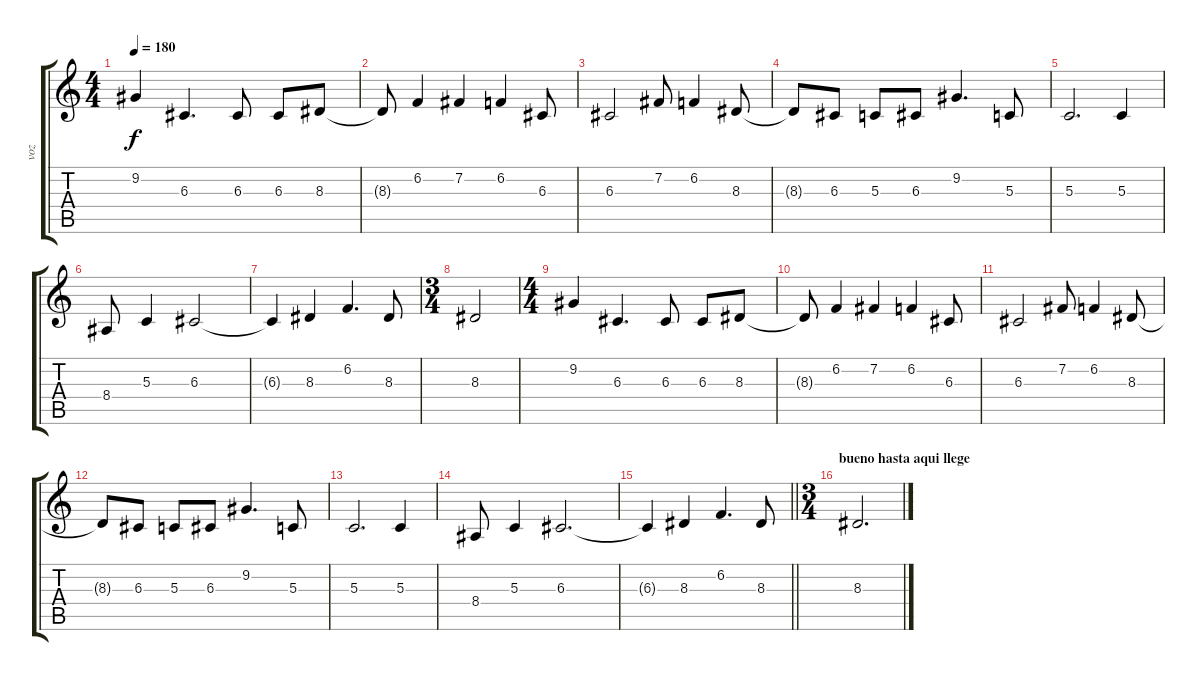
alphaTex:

\track ("voz" "voz") {instrument acousticgrandpiano}
\staff {score tabs}
\tuning (E4 B3 G3 D3 A2 E2) {hide}
\ts (4 4)
\tempo 180
\clef g2
\ks c
9.2.4{dy f} 6.3.4{d} 6.3.8 6.3.8 8.3.8 |
8.3{t}.8 6.2.4 7.2.4 6.2.4 6.3.8 |
6.3.2 7.2.8 6.2.4 8.3.8 |
8.3{t}.8 6.3.8 5.3.8 6.3.8 9.2.4{d} 5.3.8 |
5.3.2{d} 5.3.4 |
8.4.8 5.3.4 6.3.2 |
6.3{t}.4 8.3.4 6.2.4{d} 8.3.8 |
\ts (3 4)
8.3.2 |
\ts (4 4)
9.2.4 6.3.4{d} 6.3.8 6.3.8 8.3.8 |
8.3{t}.8 6.2.4 7.2.4 6.2.4 6.3.8 |
6.3.2 7.2.8 6.2.4 8.3.8 |
8.3{t}.8 6.3.8 5.3.8 6.3.8 9.2.4{d} 5.3.8 |
5.3.2{d} 5.3.4 |
8.4.8 5.3.4 6.3.2{d} |
\barLineRight lightlight
6.3{t}.4 8.3.4 6.2.4{d} 8.3.8 |
\ts (3 4)
\section ("" "bueno hasta aqui llege ")
8.3.2{d}
